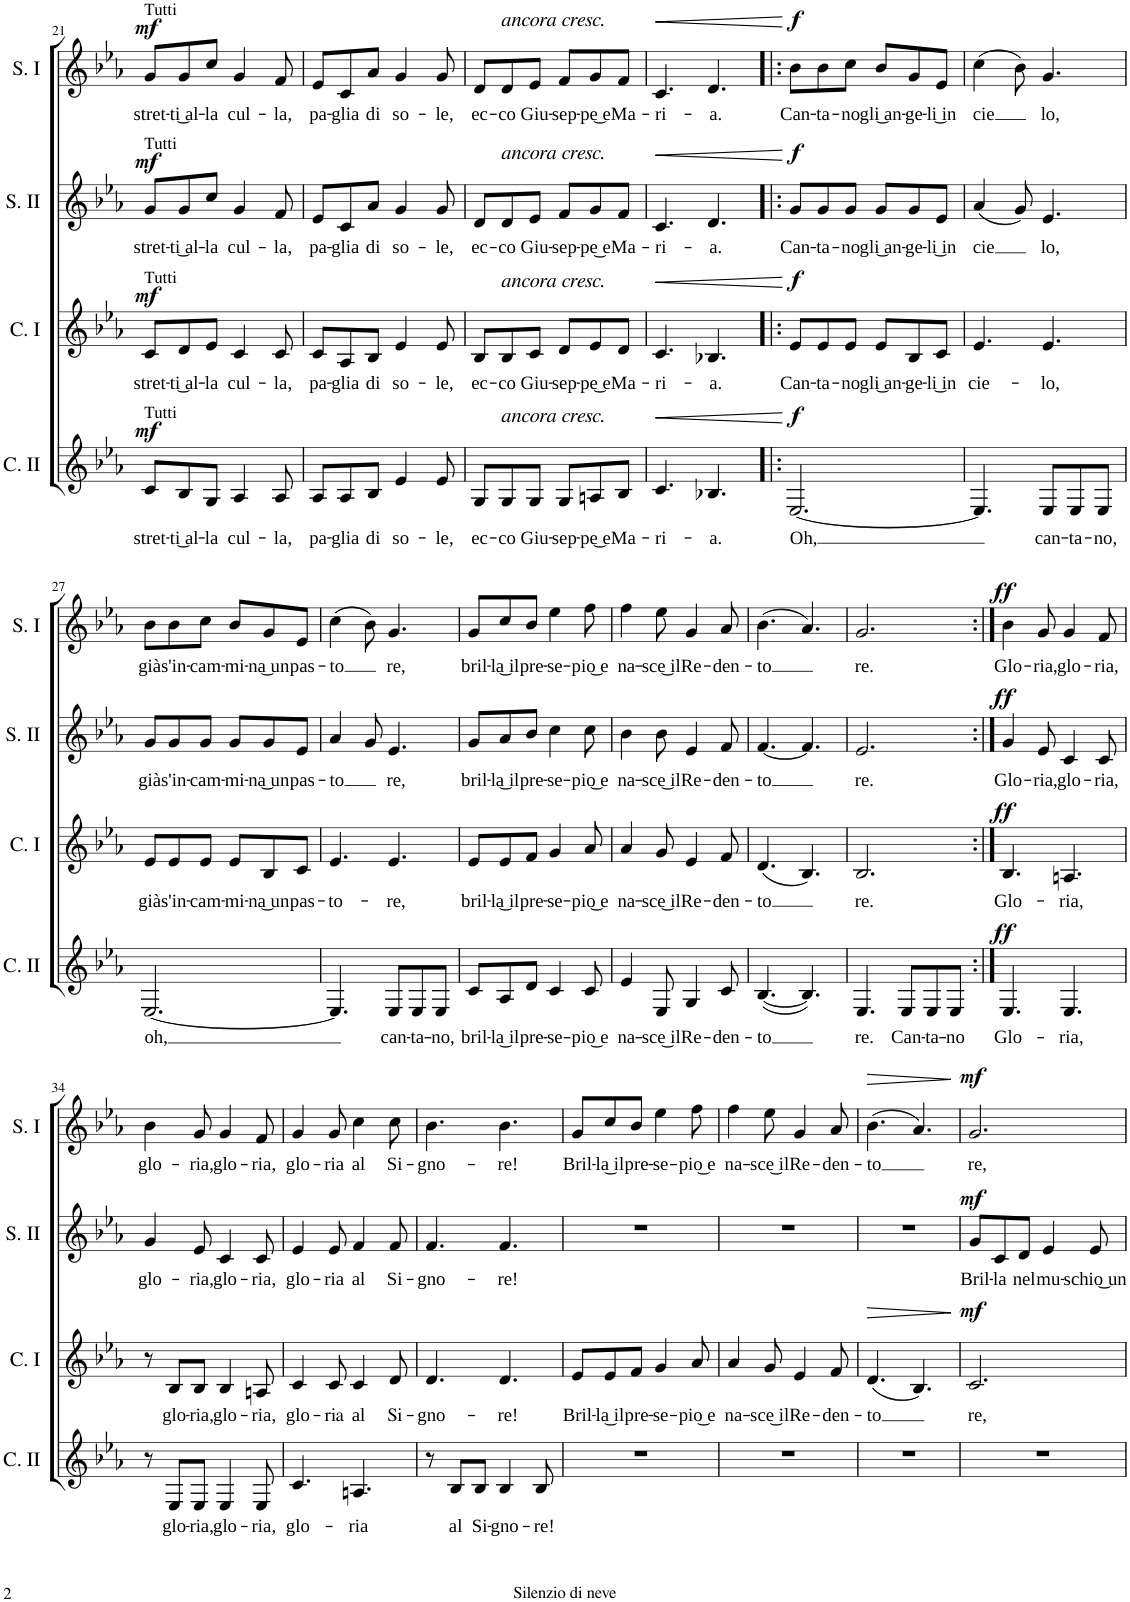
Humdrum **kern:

**kern	**text	**dynam	**kern	**text	**dynam	**kern	**text	**dynam	**kern	**text	**dynam
*part4	*part4	*part4	*part3	*part3	*part3	*part2	*part2	*part2	*part1	*part1	*part1
*staff4	*staff4	*staff4	*staff3	*staff3	*staff3	*staff2	*staff2	*staff2	*staff1	*staff1	*staff1
*I"Contralto II	*	*	*I"Contralto I	*	*	*I"Soprano II	*	*	*I"Soprano I	*	*
*I'C. II	*	*	*I'C. I	*	*	*I'S. II	*	*	*I'S. I	*	*
!!LO:PB:g=z
*clefG2	*	*	*clefG2	*	*	*clefG2	*	*	*clefG2	*	*
*k[b-e-a-]	*	*	*k[b-e-a-]	*	*	*k[b-e-a-]	*	*	*k[b-e-a-]	*	*
*M6/8	*	*	*M6/8	*	*	*M6/8	*	*	*M6/8	*	*
=21	=21	=21	=21	=21	=21	=21	=21	=21	=21	=21	=21
!	!	!	!	!	!	!	!	!	!LO:TX:a:t=Tutti	!	!
!	!	!	!	!	!	!LO:TX:a:t=Tutti	!	!	!	!	!
!	!	!	!LO:TX:a:t=Tutti	!	!	!	!	!	!	!	!
!LO:TX:a:t=Tutti	!	!	!	!	!	!	!	!	!	!	!
!	!LO:LY:b	!LO:DY:a	!	!LO:LY:b	!LO:DY:a	!	!LO:LY:b	!LO:DY:a	!	!LO:LY:b	!LO:DY:a
8c/L	stret-	mf	8c/L	stret-	mf	8g/L	stret-	mf	8g/L	stret-	mf
!	!LO:LY:b	!	!	!LO:LY:b	!	!	!LO:LY:b	!	!	!LO:LY:b	!
8B-/	-ti͜ al-	.	8d/	-ti͜ al-	.	8g/	-ti͜ al-	.	8g/	-ti͜ al-	.
!	!LO:LY:b	!	!	!LO:LY:b	!	!	!LO:LY:b	!	!	!LO:LY:b	!
8G/J	-la	.	8e-/J	-la	.	8cc/J	-la	.	8cc/J	-la	.
!	!LO:LY:b	!	!	!LO:LY:b	!	!	!LO:LY:b	!	!	!LO:LY:b	!
4A-/	cul-	.	4c/	cul-	.	4g/	cul-	.	4g/	cul-	.
!	!LO:LY:b	!	!	!LO:LY:b	!	!	!LO:LY:b	!	!	!LO:LY:b	!
8A-/	-la,	.	8c/	-la,	.	8f/	-la,	.	8f/	-la,	.
=22	=22	=22	=22	=22	=22	=22	=22	=22	=22	=22	=22
!	!LO:LY:b	!	!	!LO:LY:b	!	!	!LO:LY:b	!	!	!LO:LY:b	!
8A-/L	pa-	.	8c/L	pa-	.	8e-/L	pa-	.	8e-/L	pa-	.
!	!LO:LY:b	!	!	!LO:LY:b	!	!	!LO:LY:b	!	!	!LO:LY:b	!
8A-/	-glia	.	8A-/	-glia	.	8c/	-glia	.	8c/	-glia	.
!	!LO:LY:b	!	!	!LO:LY:b	!	!	!LO:LY:b	!	!	!LO:LY:b	!
8B-/J	di	.	8B-/J	di	.	8a-/J	di	.	8a-/J	di	.
!	!LO:LY:b	!	!	!LO:LY:b	!	!	!LO:LY:b	!	!	!LO:LY:b	!
4e-/	so-	.	4e-/	so-	.	4g/	so-	.	4g/	so-	.
!	!LO:LY:b	!	!	!LO:LY:b	!	!	!LO:LY:b	!	!	!LO:LY:b	!
8e-/	-le,	.	8e-/	-le,	.	8g/	-le,	.	8g/	-le,	.
=23	=23	=23	=23	=23	=23	=23	=23	=23	=23	=23	=23
!	!LO:LY:b	!	!	!LO:LY:b	!	!	!LO:LY:b	!	!	!LO:LY:b	!
8G/L	ec-	.	8B-/L	ec-	.	8d/L	ec-	.	8d/L	ec-	.
!	!	!	!	!	!	!	!	!	!LO:TX:a:i:t=ancora cresc.	!	!
!	!	!	!	!	!	!LO:TX:a:i:t=ancora cresc.	!	!	!	!	!
!	!	!	!LO:TX:a:i:t=ancora cresc.	!	!	!	!	!	!	!	!
!LO:TX:a:i:t=ancora cresc.	!	!	!	!	!	!	!	!	!	!	!
!	!LO:LY:b	!	!	!LO:LY:b	!	!	!LO:LY:b	!	!	!LO:LY:b	!
8G/	-co	.	8B-/	-co	.	8d/	-co	.	8d/	-co	.
!	!LO:LY:b	!	!	!LO:LY:b	!	!	!LO:LY:b	!	!	!LO:LY:b	!
8G/J	Giu-	.	8c/J	Giu-	.	8e-/J	Giu-	.	8e-/J	Giu-	.
!	!LO:LY:b	!	!	!LO:LY:b	!	!	!LO:LY:b	!	!	!LO:LY:b	!
8G/L	-sep-	.	8d/L	-sep-	.	8f/L	-sep-	.	8f/L	-sep-	.
!	!LO:LY:b	!	!	!LO:LY:b	!	!	!LO:LY:b	!	!	!LO:LY:b	!
8An/	-pe͜ e	.	8e-/	-pe͜ e	.	8g/	-pe͜ e	.	8g/	-pe͜ e	.
!	!LO:LY:b	!	!	!LO:LY:b	!	!	!LO:LY:b	!	!	!LO:LY:b	!
8B-/J	Ma-	.	8d/J	Ma-	.	8f/J	Ma-	.	8f/J	Ma-	.
=24	=24	=24	=24	=24	=24	=24	=24	=24	=24	=24	=24
!	!LO:LY:b	!LO:HP:b	!	!LO:LY:b	!LO:HP:b	!	!LO:LY:b	!LO:HP:b	!	!LO:LY:b	!LO:HP:b
4.c/	-ri-	<	4.c/	-ri-	<	4.c/	-ri-	<	4.c/	-ri-	<
!	!LO:LY:b	!	!	!LO:LY:b	!	!	!LO:LY:b	!	!	!LO:LY:b	!
4.B-X/	-a.	.	4.B-X/	-a.	.	4.d/	-a.	.	4.d/	-a.	.
.	.	[	.	.	[	.	.	[	.	.	[
=25!|:	=25!|:	=25!|:	=25!|:	=25!|:	=25!|:	=25!|:	=25!|:	=25!|:	=25!|:	=25!|:	=25!|:
!	!LO:LY:b	!LO:DY:a	!	!LO:LY:b	!LO:DY:a	!	!LO:LY:b	!LO:DY:a	!	!LO:LY:b	!LO:DY:a
[2.E-/	Oh,	f	8e-/L	Can-	f	8g/L	Can-	f	8b-\L	Can-	f
!	!	!	!	!LO:LY:b	!	!	!LO:LY:b	!	!	!LO:LY:b	!
.	.	.	8e-/	-ta-	.	8g/	-ta-	.	8b-\	-ta-	.
!	!	!	!	!LO:LY:b	!	!	!LO:LY:b	!	!	!LO:LY:b	!
.	.	.	8e-/J	-no	.	8g/J	-no	.	8cc\J	-no	.
!	!	!	!	!LO:LY:b	!	!	!LO:LY:b	!	!	!LO:LY:b	!
.	.	.	8e-/L	gli͜ an-	.	8g/L	gli͜ an-	.	8b-/L	gli͜ an-	.
!	!	!	!	!LO:LY:b	!	!	!LO:LY:b	!	!	!LO:LY:b	!
.	.	.	8B-/	-ge-	.	8g/	-ge-	.	8g/	-ge-	.
!	!	!	!	!LO:LY:b	!	!	!LO:LY:b	!	!	!LO:LY:b	!
.	.	.	8c/J	-li͜ in	.	8e-/J	-li͜ in	.	8e-/J	-li͜ in	.
=26	=26	=26	=26	=26	=26	=26	=26	=26	=26	=26	=26
!	!	!	!	!LO:LY:b	!	!	!LO:LY:b	!	!	!LO:LY:b	!
4.E-/]	.	.	4.e-/	cie-	.	(4a-/	-cie	.	(4cc\	-cie	.
.	.	.	.	.	.	8g/)	.	.	8b-\)	.	.
!	!LO:LY:b	!	!	!LO:LY:b	!	!	!LO:LY:b	!	!	!LO:LY:b	!
8E-/L	can-	.	4.e-/	lo,	.	4.e-/	lo,	.	4.g/	lo,	.
!	!LO:LY:b	!	!	!	!	!	!	!	!	!	!
8E-/	-ta-	.	.	.	.	.	.	.	.	.	.
!	!LO:LY:b	!	!	!	!	!	!	!	!	!	!
8E-/J	-no,	.	.	.	.	.	.	.	.	.	.
!!LO:LB:g=z
=27	=27	=27	=27	=27	=27	=27	=27	=27	=27	=27	=27
!	!LO:LY:b	!	!	!LO:LY:b	!	!	!LO:LY:b	!	!	!LO:LY:b	!
[2.E-/	oh,	.	8e-/L	già	.	8g/L	già	.	8b-\L	già	.
!	!	!	!	!LO:LY:b	!	!	!LO:LY:b	!	!	!LO:LY:b	!
.	.	.	8e-/	s'in-	.	8g/	s'in-	.	8b-\	s'in-	.
!	!	!	!	!LO:LY:b	!	!	!LO:LY:b	!	!	!LO:LY:b	!
.	.	.	8e-/J	-cam-	.	8g/J	-cam-	.	8cc\J	-cam-	.
!	!	!	!	!LO:LY:b	!	!	!LO:LY:b	!	!	!LO:LY:b	!
.	.	.	8e-/L	-mi-	.	8g/L	-mi-	.	8b-/L	-mi-	.
!	!	!	!	!LO:LY:b	!	!	!LO:LY:b	!	!	!LO:LY:b	!
.	.	.	8B-/	-na͜ un	.	8g/	-na͜ un	.	8g/	-na͜ un	.
!	!	!	!	!LO:LY:b	!	!	!LO:LY:b	!	!	!LO:LY:b	!
.	.	.	8c/J	pas-	.	8e-/J	pas-	.	8e-/J	pas-	.
=28	=28	=28	=28	=28	=28	=28	=28	=28	=28	=28	=28
!	!	!	!	!LO:LY:b	!	!	!LO:LY:b	!	!	!LO:LY:b	!
4.E-/]	.	.	4.e-/	-to-	.	4a-/	-to	.	(4cc\	-to	.
.	.	.	.	.	.	8g/	.	.	8b-\)	.	.
!	!LO:LY:b	!	!	!LO:LY:b	!	!	!LO:LY:b	!	!	!LO:LY:b	!
8E-/L	can-	.	4.e-/	-re,	.	4.e-/	re,	.	4.g/	re,	.
!	!LO:LY:b	!	!	!	!	!	!	!	!	!	!
8E-/	-ta-	.	.	.	.	.	.	.	.	.	.
!	!LO:LY:b	!	!	!	!	!	!	!	!	!	!
8E-/J	-no,	.	.	.	.	.	.	.	.	.	.
=29	=29	=29	=29	=29	=29	=29	=29	=29	=29	=29	=29
!	!LO:LY:b	!	!	!LO:LY:b	!	!	!LO:LY:b	!	!	!LO:LY:b	!
8c/L	bril-	.	8e-/L	bril-	.	8g/L	bril-	.	8g/L	bril-	.
!	!LO:LY:b	!	!	!LO:LY:b	!	!	!LO:LY:b	!	!	!LO:LY:b	!
8A-/	-la͜ il	.	8e-/	-la͜ il	.	8a-/	-la͜ il	.	8cc/	-la͜ il	.
!	!LO:LY:b	!	!	!LO:LY:b	!	!	!LO:LY:b	!	!	!LO:LY:b	!
8d/J	pre-	.	8f/J	pre-	.	8b-/J	pre-	.	8b-/J	pre-	.
!	!LO:LY:b	!	!	!LO:LY:b	!	!	!LO:LY:b	!	!	!LO:LY:b	!
4c/	-se-	.	4g/	-se-	.	4cc\	-se-	.	4ee-\	-se-	.
!	!LO:LY:b	!	!	!LO:LY:b	!	!	!LO:LY:b	!	!	!LO:LY:b	!
8c/	-pio͜ e	.	8a-/	-pio͜ e	.	8cc\	-pio͜ e	.	8ff\	-pio͜ e	.
=30	=30	=30	=30	=30	=30	=30	=30	=30	=30	=30	=30
!	!LO:LY:b	!	!	!LO:LY:b	!	!	!LO:LY:b	!	!	!LO:LY:b	!
4e-/	na-	.	4a-/	na-	.	4b-\	na-	.	4ff\	na-	.
!	!LO:LY:b	!	!	!LO:LY:b	!	!	!LO:LY:b	!	!	!LO:LY:b	!
8E-/	-sce͜ il	.	8g/	-sce͜ il	.	8b-\	-sce͜ il	.	8ee-\	-sce͜ il	.
!	!LO:LY:b	!	!	!LO:LY:b	!	!	!LO:LY:b	!	!	!LO:LY:b	!
4G/	Re-	.	4e-/	Re-	.	4e-/	Re-	.	4g/	Re-	.
!	!LO:LY:b	!	!	!LO:LY:b	!	!	!LO:LY:b	!	!	!LO:LY:b	!
8c/	-den-	.	8f/	-den-	.	8f/	-den-	.	8a-/	-den-	.
=31	=31	=31	=31	=31	=31	=31	=31	=31	=31	=31	=31
!	!LO:LY:b	!	!	!LO:LY:b	!	!	!LO:LY:b	!	!	!LO:LY:b	!
([4.B-/	-to	.	(4.d/	-to	.	[4.f/	-to	.	(4.b-\	-to	.
4.B-/])	.	.	4.B-/)	.	.	4.f/]	.	.	4.a-/)	.	.
=32	=32	=32	=32	=32	=32	=32	=32	=32	=32	=32	=32
!	!LO:LY:b	!	!	!LO:LY:b	!	!	!LO:LY:b	!	!	!LO:LY:b	!
4.E-/	re.	.	2.B-/	re.	.	2.e-/	re.	.	2.g/	re.	.
!	!LO:LY:b	!	!	!	!	!	!	!	!	!	!
8E-/L	Can-	.	.	.	.	.	.	.	.	.	.
!	!LO:LY:b	!	!	!	!	!	!	!	!	!	!
8E-/	-ta-	.	.	.	.	.	.	.	.	.	.
!	!LO:LY:b	!	!	!	!	!	!	!	!	!	!
8E-/J	-no	.	.	.	.	.	.	.	.	.	.
=33:|!	=33:|!	=33:|!	=33:|!	=33:|!	=33:|!	=33:|!	=33:|!	=33:|!	=33:|!	=33:|!	=33:|!
!	!LO:LY:b	!LO:DY:a	!	!LO:LY:b	!LO:DY:a	!	!LO:LY:b	!LO:DY:a	!	!LO:LY:b	!LO:DY:a
4.E-/	Glo-	ff	4.B-/	Glo-	ff	4g/	Glo-	ff	4b-\	Glo-	ff
!	!	!	!	!	!	!	!LO:LY:b	!	!	!LO:LY:b	!
.	.	.	.	.	.	8e-/	-ria,	.	8g/	-ria,	.
!	!LO:LY:b	!	!	!LO:LY:b	!	!	!LO:LY:b	!	!	!LO:LY:b	!
4.E-/	-ria,	.	4.An/	-ria,	.	4c/	glo-	.	4g/	glo-	.
!	!	!	!	!	!	!	!LO:LY:b	!	!	!LO:LY:b	!
.	.	.	.	.	.	8c/	-ria,	.	8f/	-ria,	.
!!LO:LB:g=z
=34	=34	=34	=34	=34	=34	=34	=34	=34	=34	=34	=34
!	!	!	!	!	!	!	!LO:LY:b	!	!	!LO:LY:b	!
8r	.	.	8r	.	.	4g/	glo-	.	4b-\	glo-	.
!	!LO:LY:b	!	!	!LO:LY:b	!	!	!	!	!	!	!
8E-/L	glo-	.	8B-/L	glo-	.	.	.	.	.	.	.
!	!LO:LY:b	!	!	!LO:LY:b	!	!	!LO:LY:b	!	!	!LO:LY:b	!
8E-/J	-ria,	.	8B-/J	-ria,	.	8e-/	-ria,	.	8g/	-ria,	.
!	!LO:LY:b	!	!	!LO:LY:b	!	!	!LO:LY:b	!	!	!LO:LY:b	!
4E-/	glo-	.	4B-/	glo-	.	4c/	glo-	.	4g/	glo-	.
!	!LO:LY:b	!	!	!LO:LY:b	!	!	!LO:LY:b	!	!	!LO:LY:b	!
8E-/	-ria,	.	8An/	-ria,	.	8c/	-ria,	.	8f/	-ria,	.
=35	=35	=35	=35	=35	=35	=35	=35	=35	=35	=35	=35
!	!LO:LY:b	!	!	!LO:LY:b	!	!	!LO:LY:b	!	!	!LO:LY:b	!
4.c/	glo-	.	4c/	glo-	.	4e-/	glo-	.	4g/	glo-	.
!	!	!	!	!LO:LY:b	!	!	!LO:LY:b	!	!	!LO:LY:b	!
.	.	.	8c/	-ria	.	8e-/	-ria	.	8g/	-ria	.
!	!LO:LY:b	!	!	!LO:LY:b	!	!	!LO:LY:b	!	!	!LO:LY:b	!
4.An/	-ria	.	4c/	al	.	4f/	al	.	4cc\	al	.
!	!	!	!	!LO:LY:b	!	!	!LO:LY:b	!	!	!LO:LY:b	!
.	.	.	8d/	Si-	.	8f/	Si-	.	8cc\	Si-	.
=36	=36	=36	=36	=36	=36	=36	=36	=36	=36	=36	=36
!	!	!	!	!LO:LY:b	!	!	!LO:LY:b	!	!	!LO:LY:b	!
8r	.	.	4.d/	-gno-	.	4.f/	-gno-	.	4.b-\	-gno-	.
!	!LO:LY:b	!	!	!	!	!	!	!	!	!	!
8B-/L	al	.	.	.	.	.	.	.	.	.	.
!	!LO:LY:b	!	!	!	!	!	!	!	!	!	!
8B-/J	Si-	.	.	.	.	.	.	.	.	.	.
!	!LO:LY:b	!	!	!LO:LY:b	!	!	!LO:LY:b	!	!	!LO:LY:b	!
4B-/	-gno-	.	4.d/	-re!	.	4.f/	-re!	.	4.b-\	-re!	.
!	!LO:LY:b	!	!	!	!	!	!	!	!	!	!
8B-/	-re!	.	.	.	.	.	.	.	.	.	.
=37	=37	=37	=37	=37	=37	=37	=37	=37	=37	=37	=37
!	!	!	!	!LO:LY:b	!	!	!	!	!	!LO:LY:b	!
2.r	.	.	8e-/L	Bril-	.	2.r	.	.	8g/L	Bril-	.
!	!	!	!	!LO:LY:b	!	!	!	!	!	!LO:LY:b	!
.	.	.	8e-/	-la͜ il	.	.	.	.	8cc/	-la͜ il	.
!	!	!	!	!LO:LY:b	!	!	!	!	!	!LO:LY:b	!
.	.	.	8f/J	pre-	.	.	.	.	8b-/J	pre-	.
!	!	!	!	!LO:LY:b	!	!	!	!	!	!LO:LY:b	!
.	.	.	4g/	-se-	.	.	.	.	4ee-\	-se-	.
!	!	!	!	!LO:LY:b	!	!	!	!	!	!LO:LY:b	!
.	.	.	8a-/	-pio͜ e	.	.	.	.	8ff\	-pio͜ e	.
=38	=38	=38	=38	=38	=38	=38	=38	=38	=38	=38	=38
!	!	!	!	!LO:LY:b	!	!	!	!	!	!LO:LY:b	!
2.r	.	.	4a-/	na-	.	2.r	.	.	4ff\	na-	.
!	!	!	!	!LO:LY:b	!	!	!	!	!	!LO:LY:b	!
.	.	.	8g/	-sce͜ il	.	.	.	.	8ee-\	-sce͜ il	.
!	!	!	!	!LO:LY:b	!	!	!	!	!	!LO:LY:b	!
.	.	.	4e-/	Re-	.	.	.	.	4g/	Re-	.
!	!	!	!	!LO:LY:b	!	!	!	!	!	!LO:LY:b	!
.	.	.	8f/	-den-	.	.	.	.	8a-/	-den-	.
=39	=39	=39	=39	=39	=39	=39	=39	=39	=39	=39	=39
!	!	!	!	!LO:LY:b	!LO:HP:b	!	!	!	!	!LO:LY:b	!LO:HP:b
2.r	.	.	(4.d/	-to	>	2.r	.	.	(4.b-\	-to	>
.	.	.	4.B-/)	.	.	.	.	.	4.a-/)	.	.
.	.	.	.	.	]	.	.	.	.	.	]
=40	=40	=40	=40	=40	=40	=40	=40	=40	=40	=40	=40
!	!	!	!	!LO:LY:b	!LO:DY:a	!	!LO:LY:b	!LO:DY:a	!	!LO:LY:b	!LO:DY:a
2.r	.	.	2.c/	re,	mf	8g/L	Bril-	mf	2.g/	re,	mf
!	!	!	!	!	!	!	!LO:LY:b	!	!	!	!
.	.	.	.	.	.	8c/	-la	.	.	.	.
!	!	!	!	!	!	!	!LO:LY:b	!	!	!	!
.	.	.	.	.	.	8d/J	nel	.	.	.	.
!	!	!	!	!	!	!	!LO:LY:b	!	!	!	!
.	.	.	.	.	.	4e-/	mu-	.	.	.	.
!	!	!	!	!	!	!	!LO:LY:b	!	!	!	!
.	.	.	.	.	.	8e-/	-schio͜ un	.	.	.	.
=	=	=	=	=	=	=	=	=	=	=	=
*-	*-	*-	*-	*-	*-	*-	*-	*-	*-	*-	*-
